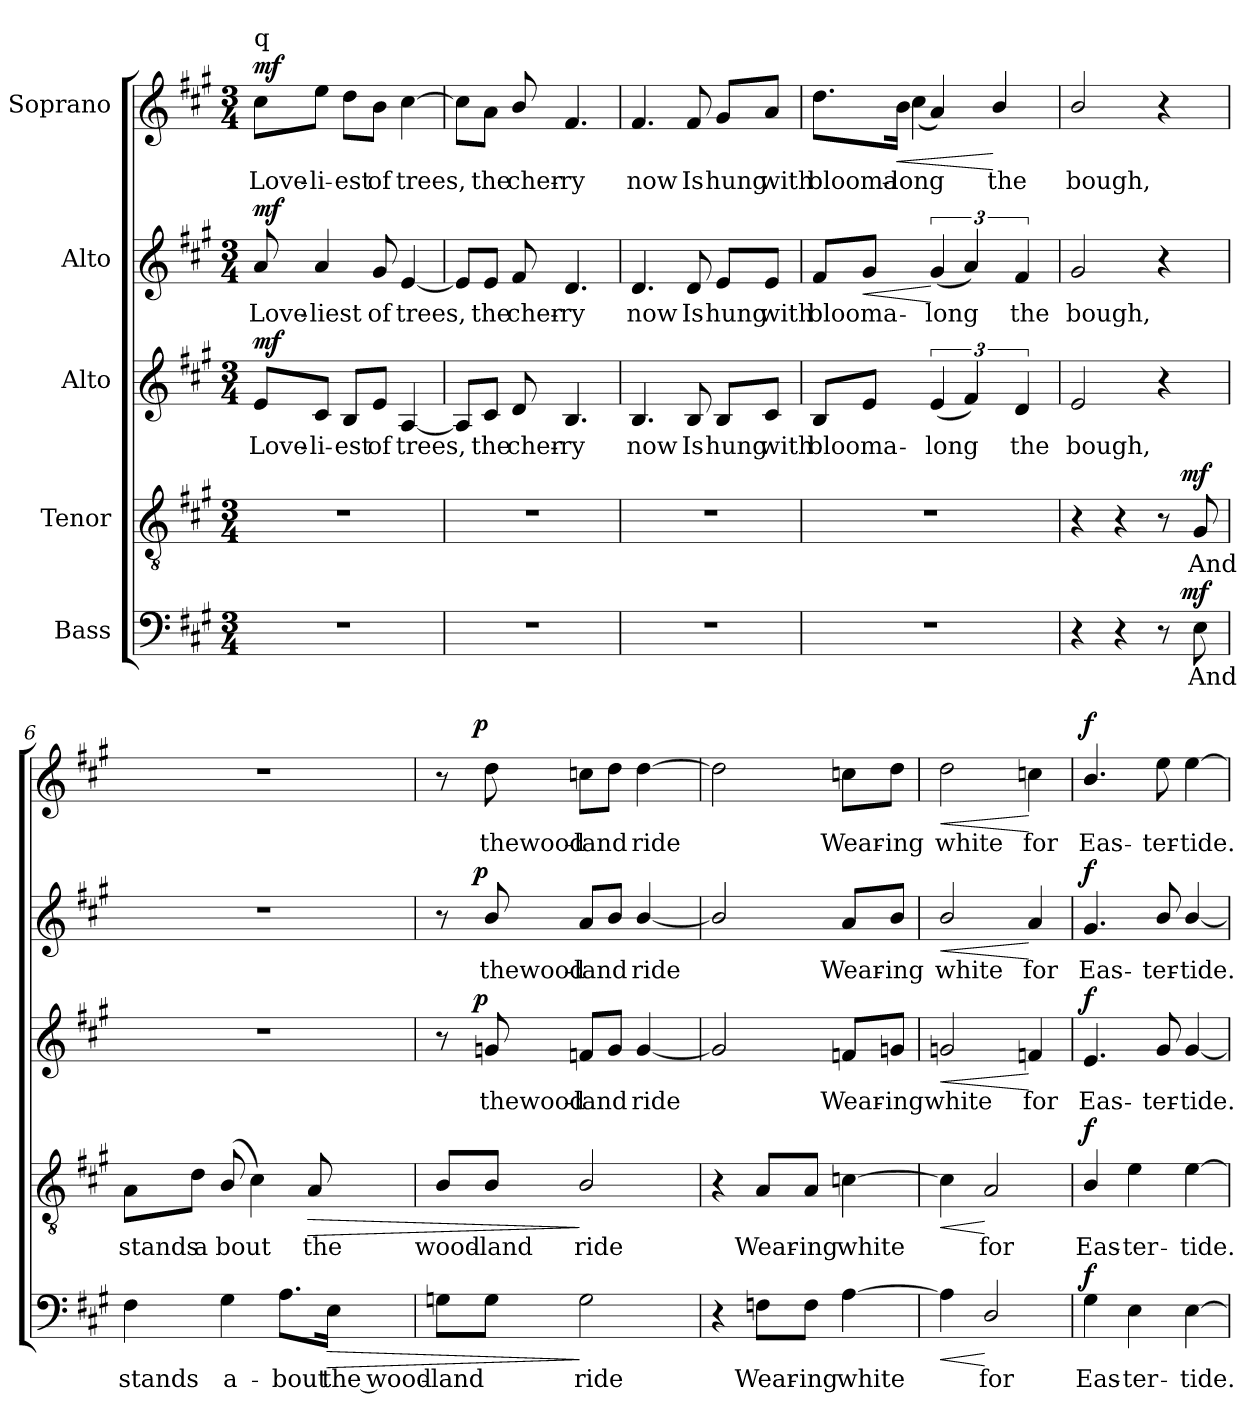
**kern	**text	**dynam	**kern	**text	**dynam	**kern	**text	**dynam	**kern	**text	**dynam	**kern	**text	**dynam
*part5	*part5	*part5	*part4	*part4	*part4	*part3	*part3	*part3	*part2	*part2	*part2	*part1	*part1	*part1
*staff5	*staff5	*staff5	*staff4	*staff4	*staff4	*staff3	*staff3	*staff3	*staff2	*staff2	*staff2	*staff1	*staff1	*staff1
*I"Bass	*	*	*I"Tenor	*	*	*I"Alto	*	*	*I"Alto	*	*	*I"Soprano	*	*
!!LO:PB:g=z
*stria5	*	*	*stria5	*	*	*stria5	*	*	*stria5	*	*	*stria5	*	*
*clefF4	*	*	*clefGv2	*	*	*clefG2	*	*	*clefG2	*	*	*clefG2	*	*
*k[f#c#g#]	*	*	*k[f#c#g#]	*	*	*k[f#c#g#]	*	*	*k[f#c#g#]	*	*	*k[f#c#g#]	*	*
*A:	*	*	*A:	*	*	*A:	*	*	*A:	*	*	*A:	*	*
*M3/4	*	*	*M3/4	*	*	*M3/4	*	*	*M3/4	*	*	*M3/4	*	*
*MM55	*	*	*MM55	*	*	*MM55	*	*	*MM55	*	*	*MM55	*	*
=1	=1	=1	=1	=1	=1	=1	=1	=1	=1	=1	=1	=1	=1	=1
!	!	!	!	!	!	!	!	!	!	!	!	!LO:TX:a:t=q	!	!
!LO:N:vis=1	!	!	!LO:N:vis=1	!	!	!	!LO:LY:b	!LO:DY:a	!	!LO:LY:b:cj	!LO:DY:a	!	!LO:LY:b	!LO:DY:a
2.r	.	.	2.r	.	.	8e/L	Love-	mf	8a/	Love-	mf	8cc#\L	Love-	mf
!	!	!	!	!	!	!	!LO:LY:b:cj	!	!	!LO:LY:b	!	!	!LO:LY:b:cj	!
.	.	.	.	.	.	8c#/J	-li-	.	4a/	-liest	.	8ee\J	-li-	.
!	!	!	!	!	!	!	!LO:LY:b:rj	!	!	!	!	!	!LO:LY:b:rj	!
.	.	.	.	.	.	8B/L	-est	.	.	.	.	8dd\L	-est	.
!	!	!	!	!	!	!	!LO:LY:b:cj	!	!	!LO:LY:b:cj	!	!	!LO:LY:b:cj	!
.	.	.	.	.	.	8e/J	of	.	8g#/	of	.	8b\J	of	.
!	!	!	!	!	!	!	!LO:LY:b	!	!	!LO:LY:b	!	!	!LO:LY:b	!
.	.	.	.	.	.	[<4A/	trees,	.	[<4e/	trees,	.	[>4cc#\	trees,	.
=2	=2	=2	=2	=2	=2	=2	=2	=2	=2	=2	=2	=2	=2	=2
!LO:N:vis=1	!	!	!LO:N:vis=1	!	!	!	!	!	!	!	!	!	!	!
2.r	.	.	2.r	.	.	8A/L]	.	.	8e/L]	.	.	8cc#\L]	.	.
!	!	!	!	!	!	!	!LO:LY:b:cj	!	!	!LO:LY:b:cj	!	!	!LO:LY:b:cj	!
.	.	.	.	.	.	8c#/J	the	.	8e/J	the	.	8a\J	the	.
!	!	!	!	!	!	!	!LO:LY:b:cj	!	!	!LO:LY:b:cj	!	!	!LO:LY:b:cj	!
.	.	.	.	.	.	8d/	cher-	.	8f#/	cher-	.	8b/	cher-	.
!	!	!	!	!	!	!	!LO:LY:b:rj	!	!	!LO:LY:b:rj	!	!	!LO:LY:b:rj	!
.	.	.	.	.	.	4.B/	-ry	.	4.d/	-ry	.	4.f#/	-ry	.
=3	=3	=3	=3	=3	=3	=3	=3	=3	=3	=3	=3	=3	=3	=3
!LO:N:vis=1	!	!	!LO:N:vis=1	!	!	!	!LO:LY:b:cj	!	!	!LO:LY:b:cj	!	!	!LO:LY:b:cj	!
2.r	.	.	2.r	.	.	4.B/	now	.	4.d/	now	.	4.f#/	now	.
!	!	!	!	!	!	!	!LO:LY:b:cj	!	!	!LO:LY:b:cj	!	!	!LO:LY:b:cj	!
.	.	.	.	.	.	8B/	Is	.	8d/	Is	.	8f#/	Is	.
!	!	!	!	!	!	!	!LO:LY:b:cj	!	!	!LO:LY:b:cj	!	!	!LO:LY:b:cj	!
.	.	.	.	.	.	8B/L	hung	.	8e/L	hung	.	8g#/L	hung	.
!	!	!	!	!	!	!	!LO:LY:b:cj	!	!	!LO:LY:b:cj	!	!	!LO:LY:b:cj	!
.	.	.	.	.	.	8c#/J	with	.	8e/J	with	.	8a/J	with	.
=4	=4	=4	=4	=4	=4	=4	=4	=4	=4	=4	=4	=4	=4	=4
!LO:N:vis=1	!	!	!LO:N:vis=1	!	!	!	!LO:LY:b:cj	!	!	!LO:LY:b:cj	!	!	!LO:LY:b:cj	!
*	*	*	*	*	*	*	*	*	*	*	*	*^	*	*
2.r	.	.	2.r	.	.	8B/L	blooma-	.	8f#/L	blooma-	.	8.dd\L	8.ryy	blooma-	.
!	!	!	!	!	!	!	!	!	!	!	!LO:HP:b	!	!	!	!
.	.	.	.	.	.	8e/J	.	.	8g#/J	.	<	.	.	.	.
!	!	!	!	!	!	!	!	!	!	!	!	!	!	!LO:LY:b	!LO:HP:b
.	.	.	.	.	.	.	.	.	.	.	.	16b\J	(>4cc#\	-long	<
!	!	!	!	!	!	!	!LO:LY:b	!	!	!LO:LY:b	!	!	!	!	!
.	.	.	.	.	.	(<6e/	-long	.	(<6g#/	-long	[	4a</)	.	.	.
.	.	.	.	.	.	6f#/)	.	.	6a>/)	.	.	.	.	.	.
.	.	.	.	.	.	.	.	.	.	.	.	.	4ryy	.	.
!	!	!	!	!	!	!	!	!	!	!	!	!	!	!LO:LY:b:cj	!
.	.	.	.	.	.	.	.	.	.	.	.	4b/	.	the	[
!	!	!	!	!	!	!	!LO:LY:b	!	!	!LO:LY:b:cj	!	!	!	!	!
.	.	.	.	.	.	6d/	the	.	6f#/	the	.	.	.	.	.
.	.	.	.	.	.	.	.	.	.	.	.	.	16ryy	.	.
!!LO:LB:g=z
=5	=5	=5	=5	=5	=5	=5	=5	=5	=5	=5	=5	=5	=5	=5	=5
!	!	!	!	!	!	!	!LO:LY:b:cj	!	!	!LO:LY:b:cj	!	!	!	!LO:LY:b:cj	!
*^	*	*	*^	*	*	*	*	*	*	*	*	*v	*v	*	*
4r	2ryy	.	.	4r	2ryy	.	.	2e/	bough,	.	2g#/	bough,	.	2b/	bough,	.
4r	.	.	.	4r	.	.	.	.	.	.	.	.	.	.	.	.
8r	16.ryy	.	.	8r	16.ryy	.	.	4r	.	.	4r	.	.	4r	.	.
!	!	!	!LO:DY:a	!	!	!	!LO:DY:a	!	!	!	!	!	!	!	!	!
.	8ryy	.	mf	.	8ryy	.	mf	.	.	.	.	.	.	.	.	.
!	!	!LO:LY:b:rj	!	!	!	!LO:LY:b:cj	!	!	!	!	!	!	!	!	!	!
8E\	.	And	.	8G#/	.	And	.	.	.	.	.	.	.	.	.	.
.	32ryy	.	.	.	32ryy	.	.	.	.	.	.	.	.	.	.	.
=6	=6	=6	=6	=6	=6	=6	=6	=6	=6	=6	=6	=6	=6	=6	=6	=6
!	!	!LO:LY:b:cj	!	!	!	!LO:LY:b:cj	!	!LO:N:vis=1	!	!	!LO:N:vis=1	!	!	!LO:N:vis=1	!	!
*v	*v	*	*	*	*	*	*	*	*	*	*	*	*	*	*	*
*	*	*	*v	*v	*	*	*	*	*	*	*	*	*	*	*
4F#\	stands	.	8A\L	stands	.	2.r	.	.	2.r	.	.	2.r	.	.
!	!	!	!	!LO:LY:b	!	!	!	!	!	!	!	!	!	!
.	.	.	8d\J	a	.	.	.	.	.	.	.	.	.	.
!	!LO:LY:b:rj	!	!	!LO:LY:b	!	!	!	!	!	!	!	!	!	!
4G#\	a-	.	(<8B/	bout	.	.	.	.	.	.	.	.	.	.
.	.	.	4c#\)	.	.	.	.	.	.	.	.	.	.	.
!	!LO:LY:b:cj	!	!	!	!	!	!	!	!	!	!	!	!	!
8.A\L	-bout	.	.	.	.	.	.	.	.	.	.	.	.	.
!	!	!	!	!LO:LY:b:cj	!LO:HP:b	!	!	!	!	!	!	!	!	!
.	.	.	8A/	the	>	.	.	.	.	.	.	.	.	.
!	!LO:LY:b:rj	!LO:HP:b	!	!	!	!	!	!	!	!	!	!	!	!
16E\J	the wood-	>	.	.	.	.	.	.	.	.	.	.	.	.
=7	=7	=7	=7	=7	=7	=7	=7	=7	=7	=7	=7	=7	=7	=7
!	!LO:LY:b:rj	!	!	!LO:LY:b:cj	!	!	!	!	!	!	!	!	!	!
*	*	*	*	*	*	*^	*	*	*^	*	*	*^	*	*
8Gn\L	-land	.	8B/L	wood-	.	8r	16..ryy	.	.	8r	16..ryy	.	.	8r	16..ryy	.	.
!	!	!	!	!	!	!	!	!	!LO:DY:a	!	!	!	!LO:DY:a	!	!	!	!LO:DY:a
.	.	.	.	.	.	.	2ryy	.	p	.	2ryy	.	p	.	2ryy	.	p
!	!	!	!	!LO:LY:b:rj	!	!	!	!LO:LY:b	!	!	!	!LO:LY:b	!	!	!	!LO:LY:b	!
8G\J	.	.	8B/J	-land	.	8gn/	.	thewood-	.	8b/	.	thewood-	.	8dd\	.	thewood-	.
!	!LO:LY:b:cj	!	!	!LO:LY:b:cj	!	!	!	!LO:LY:b:cj	!	!	!	!LO:LY:b:cj	!	!	!	!LO:LY:b:cj	!
2G\	ride	]	2B/	ride	]	8fn/L	.	-land	.	8a/L	.	-land	.	8ccn\L	.	-land	.
.	.	.	.	.	.	8g/J	.	.	.	8b/J	.	.	.	8dd\J	.	.	.
!	!	!	!	!	!	!	!	!LO:LY:b	!	!	!	!LO:LY:b	!	!	!	!LO:LY:b	!
.	.	.	.	.	.	[<4g/	.	ride	.	[<4b/	.	ride	.	[>4dd\	.	ride	.
.	.	.	.	.	.	.	8ryy	.	.	.	8ryy	.	.	.	8ryy	.	.
.	.	.	.	.	.	.	64ryy	.	.	.	64ryy	.	.	.	64ryy	.	.
*	*	*	*	*	*	*v	*v	*	*	*	*	*	*	*v	*v	*	*
*	*	*	*	*	*	*	*	*	*v	*v	*	*	*	*	*
=8	=8	=8	=8	=8	=8	=8	=8	=8	=8	=8	=8	=8	=8	=8
4r	.	.	4r	.	.	2g/]	.	.	2b/]	.	.	2dd\]	.	.
!	!LO:LY:b:cj	!	!	!LO:LY:b:cj	!	!	!	!	!	!	!	!	!	!
8Fn\L	Wear-	.	8A/L	Wear-	.	.	.	.	.	.	.	.	.	.
!	!LO:LY:b:rj	!	!	!LO:LY:b:rj	!	!	!	!	!	!	!	!	!	!
8F\J	-ing	.	8A/J	-ing	.	.	.	.	.	.	.	.	.	.
!	!LO:LY:b	!	!	!LO:LY:b	!	!	!LO:LY:b	!	!	!LO:LY:b:cj	!	!	!LO:LY:b:cj	!
[>4A\	white	.	[>4cn\	white	.	8fn/L	Wear-	.	8a/L	Wear-	.	8ccn\L	Wear-	.
!	!	!	!	!	!	!	!LO:LY:b:cj	!	!	!LO:LY:b:rj	!	!	!LO:LY:b:rj	!
.	.	.	.	.	.	8gn/J	-ingwhite	.	8b/J	-ing	.	8dd\J	-ing	.
=9	=9	=9	=9	=9	=9	=9	=9	=9	=9	=9	=9	=9	=9	=9
!	!	!LO:HP:b	!	!	!LO:HP:b	!	!	!LO:HP:b	!	!LO:LY:b	!LO:HP:b	!	!LO:LY:b	!LO:HP:b
4A\]	.	<	4c\]	.	<	2gn/	.	<	2b/	white	<	2dd\	white	<
!	!LO:LY:b:cj	!	!	!LO:LY:b:cj	!	!	!	!	!	!	!	!	!	!
2D/	for	[	2A/	for	[	.	.	.	.	.	.	.	.	.
!	!	!	!	!	!	!	!LO:LY:b:cj	!	!	!LO:LY:b:cj	!	!	!LO:LY:b:cj	!
.	.	.	.	.	.	4fn/	for	[	4a/	for	[	4ccn\	for	[
!!LO:PB:g=z
=10	=10	=10	=10	=10	=10	=10	=10	=10	=10	=10	=10	=10	=10	=10
!	!LO:LY:b	!LO:DY:a	!	!LO:LY:b	!LO:DY:a	!	!LO:LY:b:cj	!LO:DY:a	!	!LO:LY:b:cj	!LO:DY:a	!	!LO:LY:b:cj	!LO:DY:a
4G#\	Eas-	f	4B/	Eas-	f	4.e/	Eas-	f	4.g#/	Eas-	f	4.b/	Eas-	f
!	!LO:LY:b:cj	!	!	!LO:LY:b:cj	!	!	!	!	!	!	!	!	!	!
4E\	-ter-	.	4e\	-ter-	.	.	.	.	.	.	.	.	.	.
!	!	!	!	!	!	!	!LO:LY:b:cj	!	!	!LO:LY:b:cj	!	!	!LO:LY:b:cj	!
.	.	.	.	.	.	8g#/	-ter-	.	8b/	-ter-	.	8ee\	-ter-	.
!	!LO:LY:b	!	!	!LO:LY:b	!	!	!LO:LY:b	!	!	!LO:LY:b	!	!	!LO:LY:b	!
[>4E\	-tide.	.	[>4e\	-tide.	.	[<4g#/	-tide.	.	[<4b/	-tide.	.	[>4ee\	-tide.	.
=	=	=	=	=	=	=	=	=	=	=	=	=	=	=
*-	*-	*-	*-	*-	*-	*-	*-	*-	*-	*-	*-	*-	*-	*-
